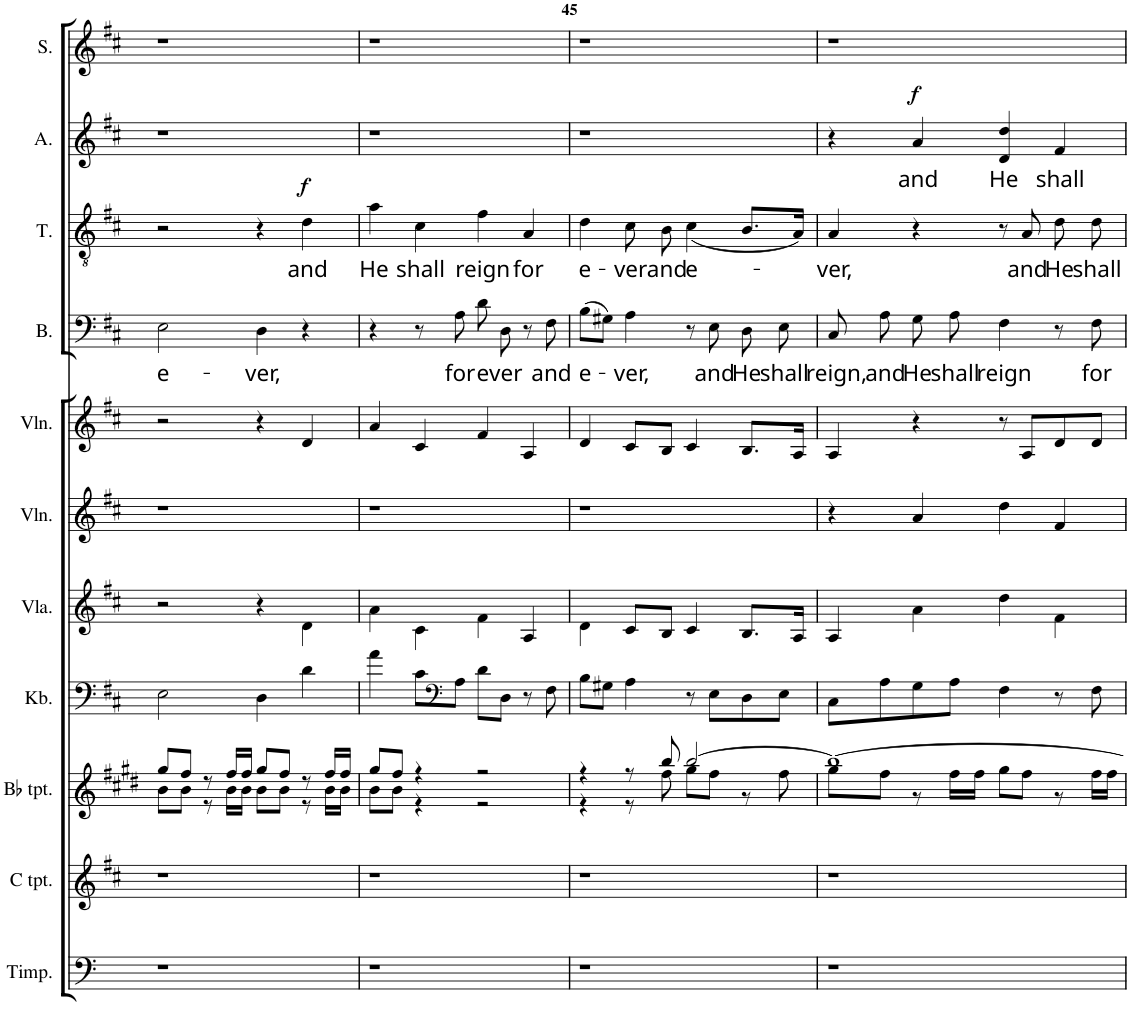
**kern	**kern	**kern	**kern	**kern	**kern	**kern	**kern	**text	**kern	**text	**dynam	**kern	**text	**dynam	**kern
*part11	*part10	*part9	*part8	*part7	*part6	*part5	*part4	*part4	*part3	*part3	*part3	*part2	*part2	*part2	*part1
*staff11	*staff10	*staff9	*staff8	*staff7	*staff6	*staff5	*staff4	*staff4	*staff3	*staff3	*staff3	*staff2	*staff2	*staff2	*staff1
*I"Timpani	*I"C trompet	*I"Bb trompet	*I"Kontrabas	*I"Viola	*I"Violin	*I"Violin	*I"Bass	*	*I"Tenor	*	*	*I"Alto	*	*	*I"Soprano
*I'Timp.	*I'C tpt.	*I'Bb tpt.	*I'Kb.	*I'Vla.	*I'Vln.	*I'Vln.	*I'B.	*	*I'T.	*	*	*I'A.	*	*	*I'S.
!!LO:PB:g=z
*clefF4	*clefG2	*clefG2	*clefF4	*clefG2	*clefG2	*clefG2	*clefF4	*	*clefGv2	*	*	*clefG2	*	*	*clefG2
*	*Trd1c2	*Trd1c2	*Trd7c12	*	*	*	*	*	*	*	*	*	*	*	*
*k[]	*k[f#c#]	*k[f#c#g#d#]	*k[f#c#]	*k[f#c#]	*k[f#c#]	*k[f#c#]	*k[f#c#]	*	*k[f#c#]	*	*	*k[f#c#]	*	*	*k[f#c#]
*	*D:	*	*D:	*D:	*D:	*D:	*D:	*	*D:	*	*	*D:	*	*	*D:
*M4/4	*M4/4	*M4/4	*M4/4	*M4/4	*M4/4	*M4/4	*M4/4	*	*M4/4	*	*	*M4/4	*	*	*M4/4
=43	=43	=43	=43	=43	=43	=43	=43	=43	=43	=43	=43	=43	=43	=43	=43
*	*	*^	*	*	*	*	*	*	*	*	*	*	*	*	*
!	!	!	!	!	!	!	!	!	!LO:LY:b	!	!	!	!	!	!	!
1r	1r	8gg#/L	8b\L	2E\	2r	1r	2r	2E\	e-	2r	.	.	1r	.	.	1r
.	.	8ff#/J	8b\J	.	.	.	.	.	.	.	.	.	.	.	.	.
.	.	8r	8r	.	.	.	.	.	.	.	.	.	.	.	.	.
.	.	16ff#/LL	16b\LL	.	.	.	.	.	.	.	.	.	.	.	.	.
.	.	16ff#/JJ	16b\JJ	.	.	.	.	.	.	.	.	.	.	.	.	.
!	!	!	!	!	!	!	!	!	!LO:LY:b	!	!	!	!	!	!	!
.	.	8gg#/L	8b\L	4D\	4r	.	4r	4D\	-ver,	4r	.	.	.	.	.	.
.	.	8ff#/J	8b\J	.	.	.	.	.	.	.	.	.	.	.	.	.
!	!	!	!	!	!	!	!	!	!	!	!LO:LY:b	!LO:DY:a	!	!	!	!
.	.	8r	8r	4d\	4d\	.	4d/	4r	.	4d\	and	f	.	.	.	.
.	.	16ff#/LL	16b\LL	.	.	.	.	.	.	.	.	.	.	.	.	.
.	.	16ff#/JJ	16b\JJ	.	.	.	.	.	.	.	.	.	.	.	.	.
=44	=44	=44	=44	=44	=44	=44	=44	=44	=44	=44	=44	=44	=44	=44	=44	=44
!	!	!	!	!	!	!	!	!	!	!	!LO:LY:b	!	!	!	!	!
1r	1r	8gg#/L	8b\L	4a\	4a\	1r	4a/	4r	.	4a\	He	.	1r	.	.	1r
.	.	8ff#/J	8b\J	.	.	.	.	.	.	.	.	.	.	.	.	.
!	!	!	!	!	!	!	!	!	!	!	!LO:LY:b	!	!	!	!	!
.	.	4r	4r	8c#\L	4c#\	.	4c#/	8r	.	4c#\	shall	.	.	.	.	.
*	*	*	*	*clefF4	*	*	*	*	*	*	*	*	*	*	*	*
!	!	!	!	!	!	!	!	!	!LO:LY:b	!	!	!	!	!	!	!
.	.	.	.	8A\J	.	.	.	8A\	for	.	.	.	.	.	.	.
!	!	!	!	!	!	!	!	!	!LO:LY:b	!	!LO:LY:b	!	!	!	!	!
.	.	2r	2r	8d\L	4f#\	.	4f#/	8d\	e-	4f#\	reign	.	.	.	.	.
!	!	!	!	!	!	!	!	!	!LO:LY:b	!	!	!	!	!	!	!
.	.	.	.	8D\J	.	.	.	8D\	-ver	.	.	.	.	.	.	.
!	!	!	!	!	!	!	!	!	!	!	!LO:LY:b	!	!	!	!	!
.	.	.	.	8r	4A/	.	4A/	8r	.	4A/	for	.	.	.	.	.
!	!	!	!	!	!	!	!	!	!LO:LY:b	!	!	!	!	!	!	!
.	.	.	.	8F#\	.	.	.	8F#\	and	.	.	.	.	.	.	.
=45	=45	=45	=45	=45	=45	=45	=45	=45	=45	=45	=45	=45	=45	=45	=45	=45
!	!	!	!	!	!	!	!	!	!LO:LY:b	!	!LO:LY:b	!	!	!	!	!
1r	1r	4r	4r	8B\L	4d\	1r	4d/	(8B\L	e-	4d\	e-	.	1r	.	.	1r
.	.	.	.	8G#X\J	.	.	.	8G#X\J)	.	.	.	.	.	.	.	.
!	!	!	!	!	!	!	!	!	!LO:LY:b	!	!LO:LY:b	!	!	!	!	!
.	.	8r	8r	4A\	8c#/L	.	8c#/L	4A\	-ver,	8c#\	-ver	.	.	.	.	.
!	!	!	!	!	!	!	!	!	!	!	!LO:LY:b	!	!	!	!	!
.	.	8bb/	8ff#\	.	8B/J	.	8B/J	.	.	8B\	and	.	.	.	.	.
!	!	!	!	!	!	!	!	!	!	!	!LO:LY:b	!	!	!	!	!
.	.	[2bb/	8gg#\L	8r	4c#/	.	4c#/	8r	.	(<4c#\	e-	.	.	.	.	.
!	!	!	!	!	!	!	!	!	!LO:LY:b	!	!	!	!	!	!	!
.	.	.	8ff#\J	8E\L	.	.	.	8E\	and	.	.	.	.	.	.	.
!	!	!	!	!	!	!	!	!	!LO:LY:b	!	!	!	!	!	!	!
.	.	.	8r	8D\	8.B/L	.	8.B/L	8D\	He	8.B/L	.	.	.	.	.	.
!	!	!	!	!	!	!	!	!	!LO:LY:b	!	!	!	!	!	!	!
.	.	.	8ff#\	8E\J	.	.	.	8E\	shall	.	.	.	.	.	.	.
.	.	.	.	.	16A/Jk	.	16A/Jk	.	.	16A/Jk)	.	.	.	.	.	.
=46	=46	=46	=46	=46	=46	=46	=46	=46	=46	=46	=46	=46	=46	=46	=46	=46
!	!	!	!	!	!	!	!	!	!LO:LY:b	!	!LO:LY:b	!	!	!	!	!
1r	1r	1bb_	8gg#\L	8C#\L	4A/	4r	4A/	8C#/	reign,	4A/	-ver,	.	4r	.	.	1r
!	!	!	!	!	!	!	!	!	!LO:LY:b	!	!	!	!	!	!	!
.	.	.	8ff#\J	8A\	.	.	.	8A\	and	.	.	.	.	.	.	.
!	!	!	!	!	!	!	!	!	!LO:LY:b	!	!	!	!	!LO:LY:b	!LO:DY:a	!
.	.	.	8r	8G\	4a\	4a/	4r	8G\	He	4r	.	.	4a/	and	f	.
!	!	!	!	!	!	!	!	!	!LO:LY:b	!	!	!	!	!	!	!
.	.	.	16ff#\LL	8A\J	.	.	.	8A\	shall	.	.	.	.	.	.	.
.	.	.	16ff#\JJ	.	.	.	.	.	.	.	.	.	.	.	.	.
!	!	!	!	!	!	!	!	!	!LO:LY:b	!	!	!	!	!LO:LY:b	!	!
.	.	.	8gg#\L	4F#\	4dd\	4dd\	8r	4F#\	reign	8r	.	.	4d/ 4dd/	He	.	.
!	!	!	!	!	!	!	!	!	!	!	!LO:LY:b	!	!	!	!	!
.	.	.	8ff#\J	.	.	.	8A/L	.	.	8A/	and	.	.	.	.	.
!	!	!	!	!	!	!	!	!	!	!	!LO:LY:b	!	!	!LO:LY:b	!	!
.	.	.	8r	8r	4f#\	4f#/	8d/	8r	.	8d\	He	.	4f#/	shall	.	.
!	!	!	!	!	!	!	!	!	!LO:LY:b	!	!LO:LY:b	!	!	!	!	!
.	.	.	16ff#\LL	8F#\	.	.	8d/J	8F#\	for	8d\	shall	.	.	.	.	.
.	.	.	16ff#\JJ	.	.	.	.	.	.	.	.	.	.	.	.	.
*	*	*v	*v	*	*	*	*	*	*	*	*	*	*	*	*	*
=	=	=	=	=	=	=	=	=	=	=	=	=	=	=	=
*-	*-	*-	*-	*-	*-	*-	*-	*-	*-	*-	*-	*-	*-	*-	*-
